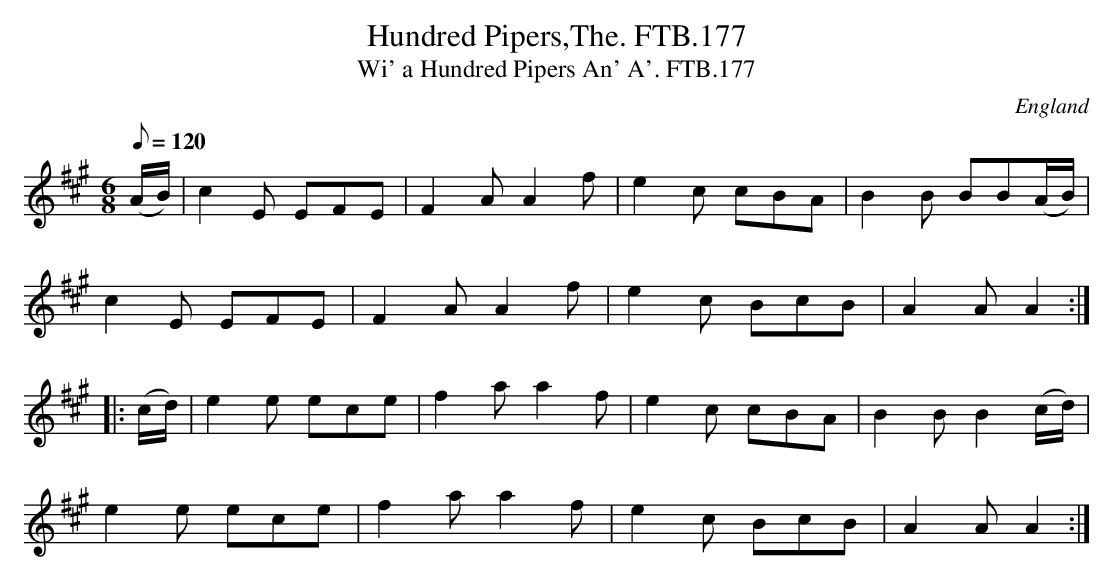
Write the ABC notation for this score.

X:1
T:Hundred Pipers,The. FTB.177
T:Wi' a Hundred Pipers An' A'. FTB.177
M:6/8
L:1/8
Q:120
O:England
K:A major
(A/B/)|c2E EFE|F2A A2f|e2c cBA|B2B BB(A/B/)|
c2E EFE|F2A A2f|e2c BcB|A2AA2:|
|:(c/d/)|e2e ece|f2a a2f|e2c cBA|B2B B2(c/d/)|
e2e ece|f2a a2f|e2c BcB|A2AA2:|
